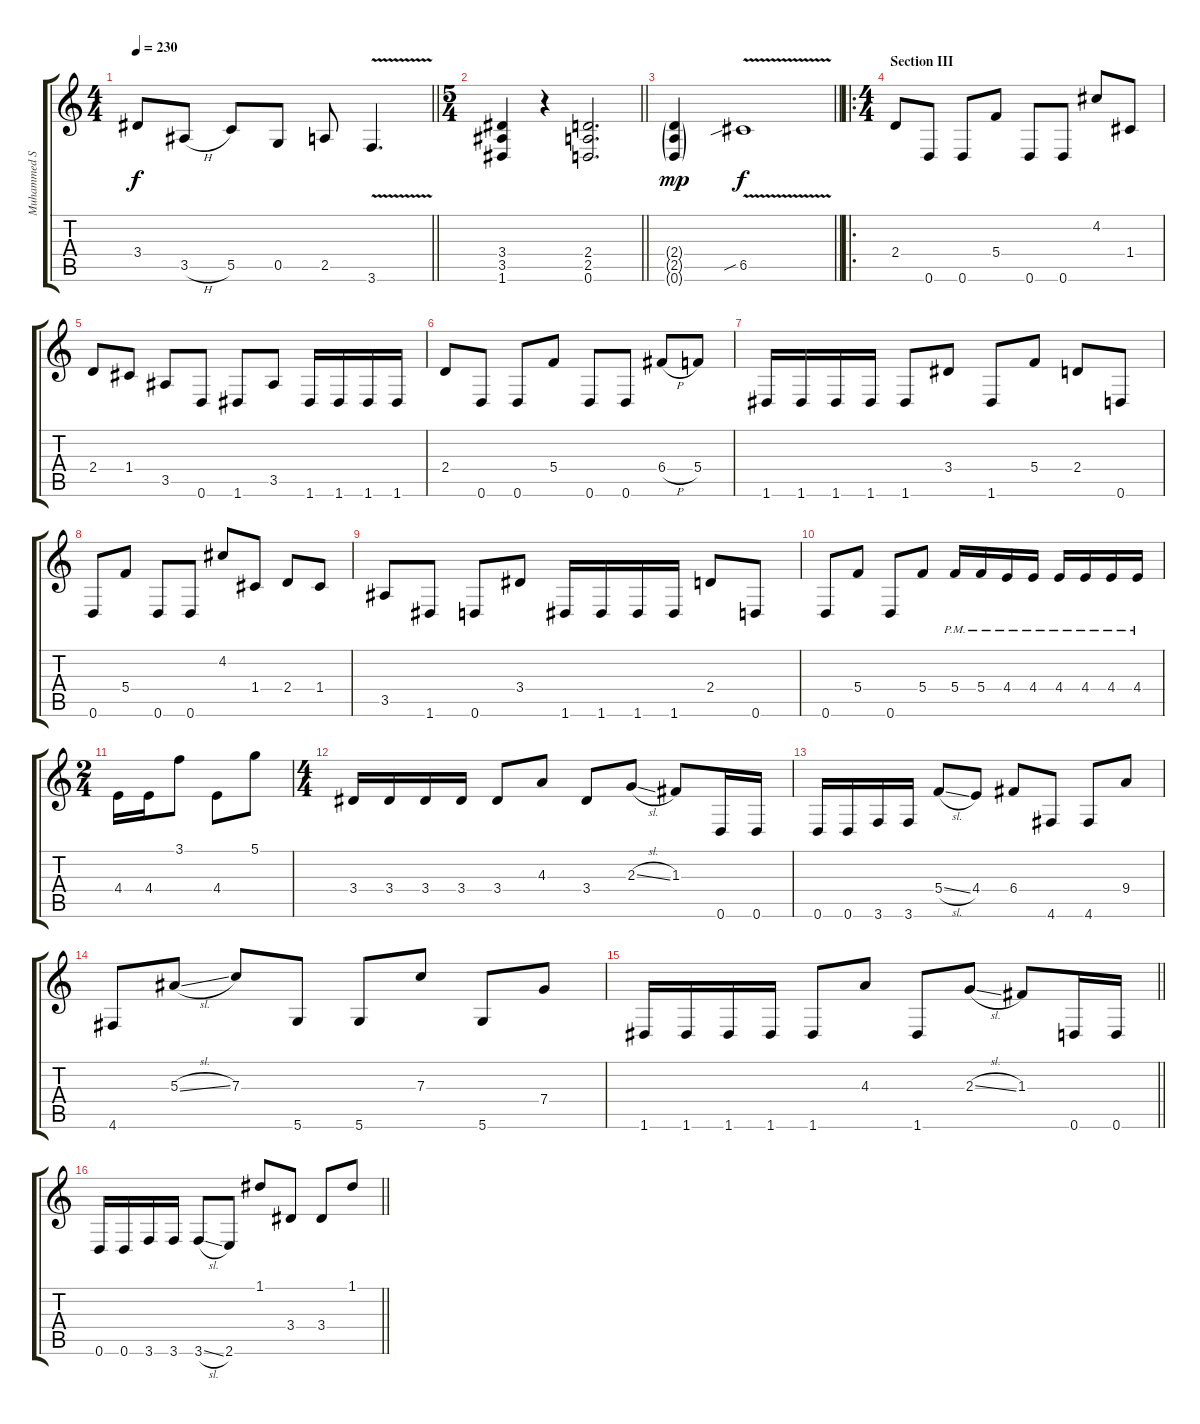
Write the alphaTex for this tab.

\track ("Muhammed Suicmez" "Muhammed S") {instrument distortionguitar}
\staff {score tabs}
\tuning (D4 A3 F3 C3 G2 D2) {hide}
\ts (4 4)
\tempo 230
\clef g2
\barLineRight lightlight
\ks c
3.4.8{dy f} 3.5{h}.8 5.5.8 0.5.8 2.5.8 3.6{v}.4{d} |
\ts (5 4)
\barLineRight lightlight
(3.4 3.5 1.6).4 r.4 (2.4 2.5 0.6).2{d} |
\barLineRight lightlight
(2.4{g} 2.5{g} 0.6{g}).4{dy mp} 6.5{v sib}.1{dy f} |
\ro
\ts (4 4)
\section ("" "Section III")
2.4.8 0.6.8 0.6.8 5.4.8 0.6.8 0.6.8 4.2.8 1.4.8 |
2.4.8 1.4.8 3.5.8 0.6.8 1.6.8 3.5.8 1.6.16 1.6.16 1.6.16 1.6.16 |
2.4.8 0.6.8 0.6.8 5.4.8 0.6.8 0.6.8 6.4{h}.8 5.4.8 |
1.6.16 1.6.16 1.6.16 1.6.16 1.6.8 3.4.8 1.6.8 5.4.8 2.4.8 0.6.8 |
0.6.8 5.4.8 0.6.8 0.6.8 4.2.8 1.4.8 2.4.8 1.4.8 |
3.5.8 1.6.8 0.6.8 3.4.8 1.6.16 1.6.16 1.6.16 1.6.16 2.4.8 0.6.8 |
0.6.8 5.4.8 0.6.8 5.4.8 5.4{pm}.16 5.4{pm}.16 4.4{pm}.16 4.4{pm}.16 4.4{pm}.16 4.4{pm}.16 4.4{pm}.16 4.4{pm}.16 |
\ts (2 4)
4.4.16 4.4.16 3.1.8 4.4.8 5.1.8 |
\ts (4 4)
3.4.16 3.4.16 3.4.16 3.4.16 3.4.8 4.3.8 3.4.8 2.3{sl}.8 1.3.8 0.6.16 0.6.16 |
0.6.16 0.6.16 3.6.16 3.6.16 5.4{sl}.8 4.4.8 6.4.8 4.6.8 4.6.8 9.4.8 |
4.6.8 5.3{sl}.8 7.3.8 5.6.8 5.6.8 7.3.8 5.6.8 7.4.8 |
\barLineRight lightlight
1.6.16 1.6.16 1.6.16 1.6.16 1.6.8 4.3.8 1.6.8 2.3{sl}.8 1.3.8 0.6.16 0.6.16 |
\barLineRight lightlight
0.6.16 0.6.16 3.6.16 3.6.16 3.6{sl}.8 2.6.8 1.1.8 3.4.8 3.4.8 1.1.8
